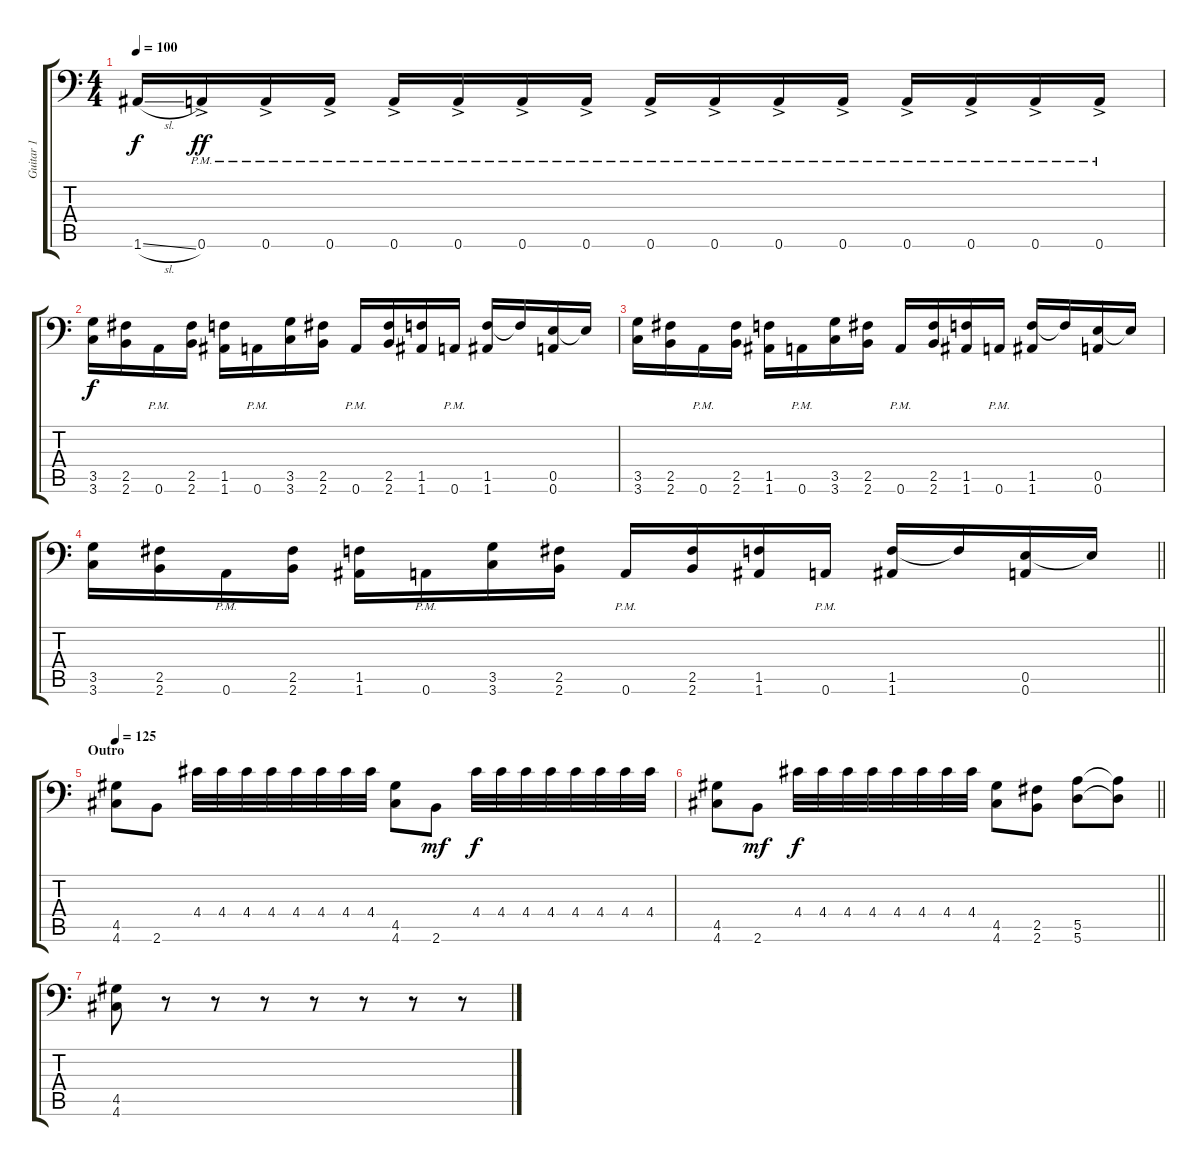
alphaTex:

\track ("Guitar 1" "Guitar 1") {instrument overdrivenguitar}
\staff {score tabs}
\tuning (B3 Gb3 D3 A2 E2 A1) {hide}
\ts (4 4)
\tempo 100
\clef f4
\ks c
1.6{sl}.16{dy f} 0.6{ac pm}.16{dy ff} 0.6{ac pm}.16 0.6{ac pm}.16 0.6{ac pm}.16 0.6{ac pm}.16 0.6{ac pm}.16 0.6{ac pm}.16 0.6{ac pm}.16 0.6{ac pm}.16 0.6{ac pm}.16 0.6{ac pm}.16 0.6{ac pm}.16 0.6{ac pm}.16 0.6{ac pm}.16 0.6{ac pm}.16 |
(3.5 3.6).16{dy f} (2.5 2.6).16 0.6{pm}.16 (2.5 2.6).16 (1.5 1.6).16 0.6{pm}.16 (3.5 3.6).16 (2.5 2.6).16 0.6{pm}.16 (2.5 2.6).16 (1.5 1.6).16 0.6{pm}.16 (1.5 1.6).16 1.5{t}.16 (0.5 0.6).16 0.5{t}.16 |
(3.5 3.6).16 (2.5 2.6).16 0.6{pm}.16 (2.5 2.6).16 (1.5 1.6).16 0.6{pm}.16 (3.5 3.6).16 (2.5 2.6).16 0.6{pm}.16 (2.5 2.6).16 (1.5 1.6).16 0.6{pm}.16 (1.5 1.6).16 1.5{t}.16 (0.5 0.6).16 0.5{t}.16 |
\barLineRight lightlight
(3.5 3.6).16 (2.5 2.6).16 0.6{pm}.16 (2.5 2.6).16 (1.5 1.6).16 0.6{pm}.16 (3.5 3.6).16 (2.5 2.6).16 0.6{pm}.16 (2.5 2.6).16 (1.5 1.6).16 0.6{pm}.16 (1.5 1.6).16 1.5{t}.16 (0.5 0.6).16 0.5{t}.16 |
\section ("" "Outro")
\tempo 125
(4.5 4.6).8 2.6.8 4.4.32 4.4.32 4.4.32 4.4.32 4.4.32 4.4.32 4.4.32 4.4.32 (4.5 4.6).8 2.6.8{dy mf} 4.4.32{dy f} 4.4.32 4.4.32 4.4.32 4.4.32 4.4.32 4.4.32 4.4.32 |
\barLineRight lightlight
(4.5 4.6).8 2.6.8{dy mf} 4.4.32{dy f} 4.4.32 4.4.32 4.4.32 4.4.32 4.4.32 4.4.32 4.4.32 (4.5 4.6).8 (2.5 2.6).8 (5.5 5.6).8 (5.5{t} 5.6{t}).8 |
(4.5 4.6).8 r.8 r.8 r.8 r.8 r.8 r.8 r.8
